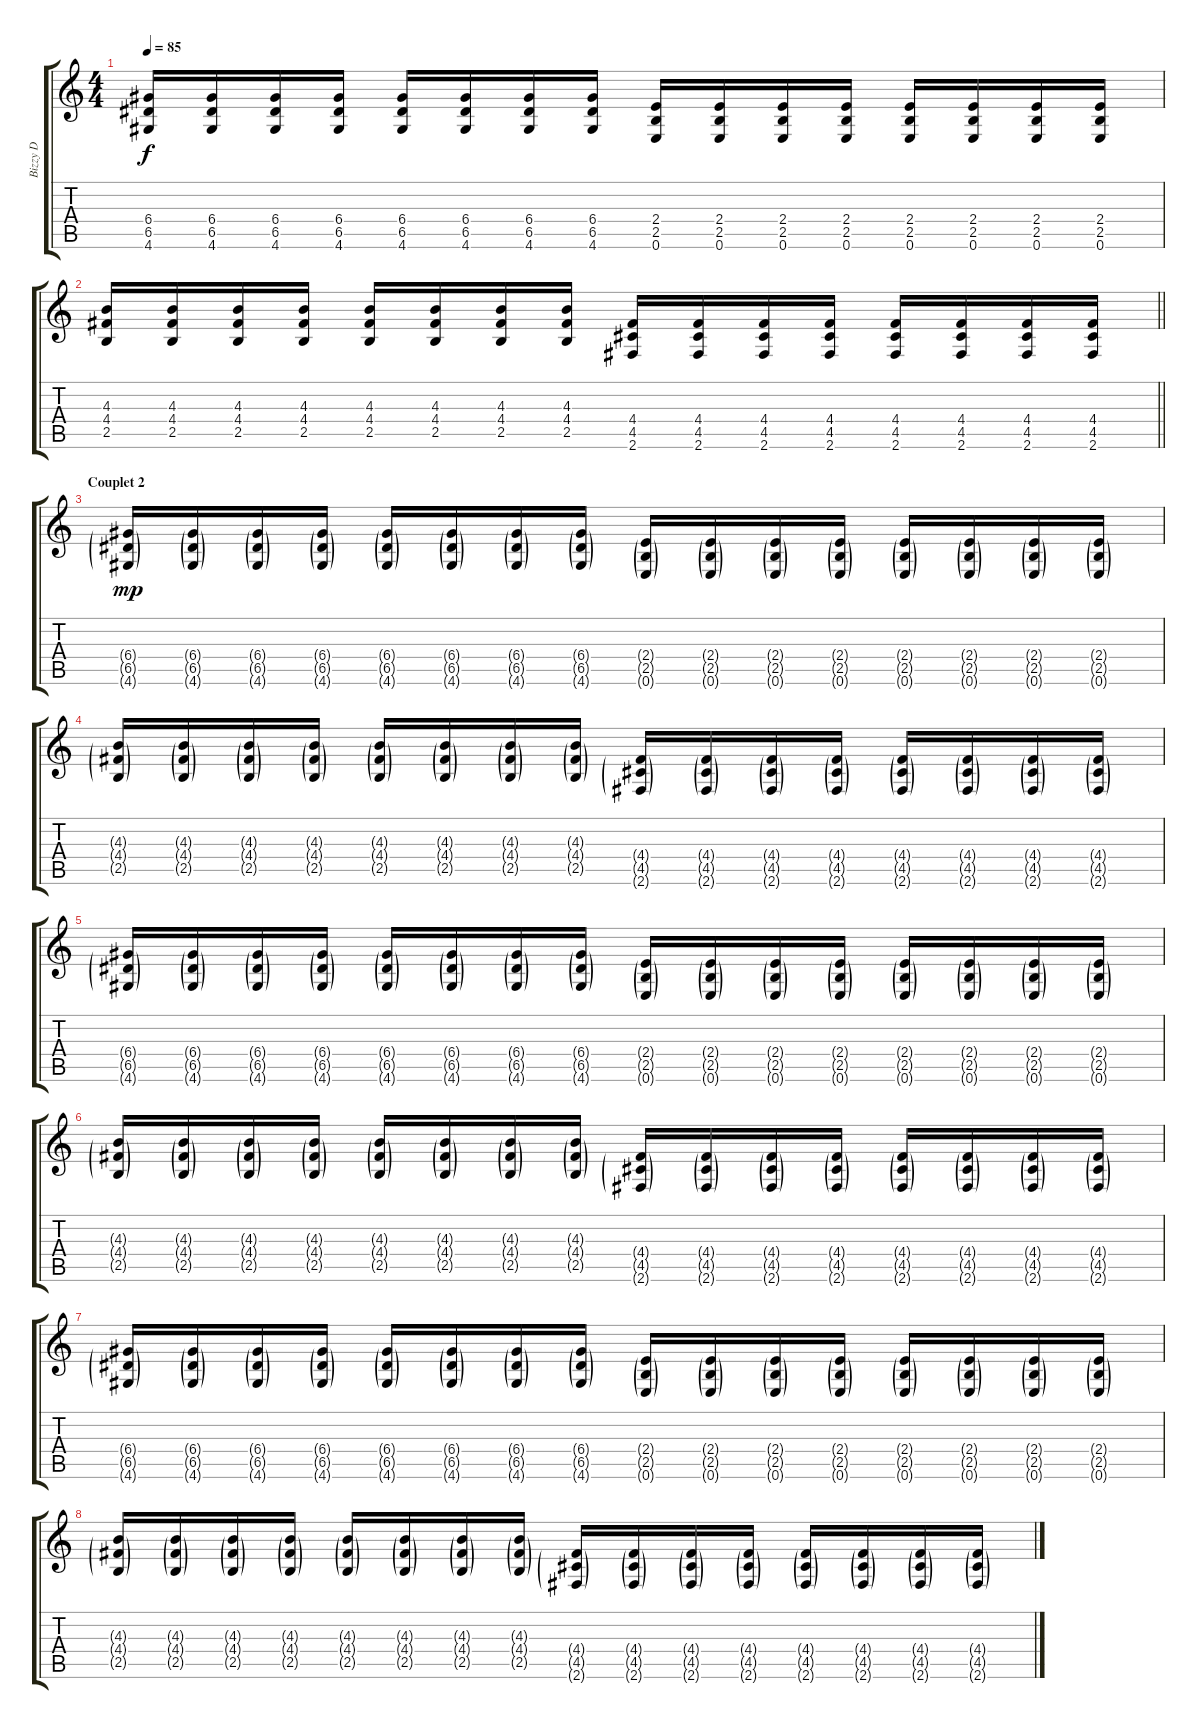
\track ("Bizzy D" "Bizzy D") {instrument overdrivenguitar}
\staff {score tabs}
\tuning (E4 B3 G3 D3 A2 E2) {hide}
\ts (4 4)
\tempo 85
\clef g2
\ks c
(6.4 6.5 4.6).16{dy f} (6.4 6.5 4.6).16 (6.4 6.5 4.6).16 (6.4 6.5 4.6).16 (6.4 6.5 4.6).16 (6.4 6.5 4.6).16 (6.4 6.5 4.6).16 (6.4 6.5 4.6).16 (2.4 2.5 0.6).16 (2.4 2.5 0.6).16 (2.4 2.5 0.6).16 (2.4 2.5 0.6).16 (2.4 2.5 0.6).16 (2.4 2.5 0.6).16 (2.4 2.5 0.6).16 (2.4 2.5 0.6).16 |
\barLineRight lightlight
(4.3 4.4 2.5).16 (4.3 4.4 2.5).16 (4.3 4.4 2.5).16 (4.3 4.4 2.5).16 (4.3 4.4 2.5).16 (4.3 4.4 2.5).16 (4.3 4.4 2.5).16 (4.3 4.4 2.5).16 (4.4 4.5 2.6).16 (4.4 4.5 2.6).16 (4.4 4.5 2.6).16 (4.4 4.5 2.6).16 (4.4 4.5 2.6).16 (4.4 4.5 2.6).16 (4.4 4.5 2.6).16 (4.4 4.5 2.6).16 |
\section ("" "Couplet 2")
(6.4{g} 6.5{g} 4.6{g}).16{dy mp} (6.4{g} 6.5{g} 4.6{g}).16 (6.4{g} 6.5{g} 4.6{g}).16 (6.4{g} 6.5{g} 4.6{g}).16 (6.4{g} 6.5{g} 4.6{g}).16 (6.4{g} 6.5{g} 4.6{g}).16 (6.4{g} 6.5{g} 4.6{g}).16 (6.4{g} 6.5{g} 4.6{g}).16 (2.4{g} 2.5{g} 0.6{g}).16 (2.4{g} 2.5{g} 0.6{g}).16 (2.4{g} 2.5{g} 0.6{g}).16 (2.4{g} 2.5{g} 0.6{g}).16 (2.4{g} 2.5{g} 0.6{g}).16 (2.4{g} 2.5{g} 0.6{g}).16 (2.4{g} 2.5{g} 0.6{g}).16 (2.4{g} 2.5{g} 0.6{g}).16 |
(4.3{g} 4.4{g} 2.5{g}).16 (4.3{g} 4.4{g} 2.5{g}).16 (4.3{g} 4.4{g} 2.5{g}).16 (4.3{g} 4.4{g} 2.5{g}).16 (4.3{g} 4.4{g} 2.5{g}).16 (4.3{g} 4.4{g} 2.5{g}).16 (4.3{g} 4.4{g} 2.5{g}).16 (4.3{g} 4.4{g} 2.5{g}).16 (4.4{g} 4.5{g} 2.6{g}).16 (4.4{g} 4.5{g} 2.6{g}).16 (4.4{g} 4.5{g} 2.6{g}).16 (4.4{g} 4.5{g} 2.6{g}).16 (4.4{g} 4.5{g} 2.6{g}).16 (4.4{g} 4.5{g} 2.6{g}).16 (4.4{g} 4.5{g} 2.6{g}).16 (4.4{g} 4.5{g} 2.6{g}).16 |
(6.4{g} 6.5{g} 4.6{g}).16 (6.4{g} 6.5{g} 4.6{g}).16 (6.4{g} 6.5{g} 4.6{g}).16 (6.4{g} 6.5{g} 4.6{g}).16 (6.4{g} 6.5{g} 4.6{g}).16 (6.4{g} 6.5{g} 4.6{g}).16 (6.4{g} 6.5{g} 4.6{g}).16 (6.4{g} 6.5{g} 4.6{g}).16 (2.4{g} 2.5{g} 0.6{g}).16 (2.4{g} 2.5{g} 0.6{g}).16 (2.4{g} 2.5{g} 0.6{g}).16 (2.4{g} 2.5{g} 0.6{g}).16 (2.4{g} 2.5{g} 0.6{g}).16 (2.4{g} 2.5{g} 0.6{g}).16 (2.4{g} 2.5{g} 0.6{g}).16 (2.4{g} 2.5{g} 0.6{g}).16 |
(4.3{g} 4.4{g} 2.5{g}).16 (4.3{g} 4.4{g} 2.5{g}).16 (4.3{g} 4.4{g} 2.5{g}).16 (4.3{g} 4.4{g} 2.5{g}).16 (4.3{g} 4.4{g} 2.5{g}).16 (4.3{g} 4.4{g} 2.5{g}).16 (4.3{g} 4.4{g} 2.5{g}).16 (4.3{g} 4.4{g} 2.5{g}).16 (4.4{g} 4.5{g} 2.6{g}).16 (4.4{g} 4.5{g} 2.6{g}).16 (4.4{g} 4.5{g} 2.6{g}).16 (4.4{g} 4.5{g} 2.6{g}).16 (4.4{g} 4.5{g} 2.6{g}).16 (4.4{g} 4.5{g} 2.6{g}).16 (4.4{g} 4.5{g} 2.6{g}).16 (4.4{g} 4.5{g} 2.6{g}).16 |
(6.4{g} 6.5{g} 4.6{g}).16 (6.4{g} 6.5{g} 4.6{g}).16 (6.4{g} 6.5{g} 4.6{g}).16 (6.4{g} 6.5{g} 4.6{g}).16 (6.4{g} 6.5{g} 4.6{g}).16 (6.4{g} 6.5{g} 4.6{g}).16 (6.4{g} 6.5{g} 4.6{g}).16 (6.4{g} 6.5{g} 4.6{g}).16 (2.4{g} 2.5{g} 0.6{g}).16 (2.4{g} 2.5{g} 0.6{g}).16 (2.4{g} 2.5{g} 0.6{g}).16 (2.4{g} 2.5{g} 0.6{g}).16 (2.4{g} 2.5{g} 0.6{g}).16 (2.4{g} 2.5{g} 0.6{g}).16 (2.4{g} 2.5{g} 0.6{g}).16 (2.4{g} 2.5{g} 0.6{g}).16 |
(4.3{g} 4.4{g} 2.5{g}).16 (4.3{g} 4.4{g} 2.5{g}).16 (4.3{g} 4.4{g} 2.5{g}).16 (4.3{g} 4.4{g} 2.5{g}).16 (4.3{g} 4.4{g} 2.5{g}).16 (4.3{g} 4.4{g} 2.5{g}).16 (4.3{g} 4.4{g} 2.5{g}).16 (4.3{g} 4.4{g} 2.5{g}).16 (4.4{g} 4.5{g} 2.6{g}).16 (4.4{g} 4.5{g} 2.6{g}).16 (4.4{g} 4.5{g} 2.6{g}).16 (4.4{g} 4.5{g} 2.6{g}).16 (4.4{g} 4.5{g} 2.6{g}).16 (4.4{g} 4.5{g} 2.6{g}).16 (4.4{g} 4.5{g} 2.6{g}).16 (4.4{g} 4.5{g} 2.6{g}).16
